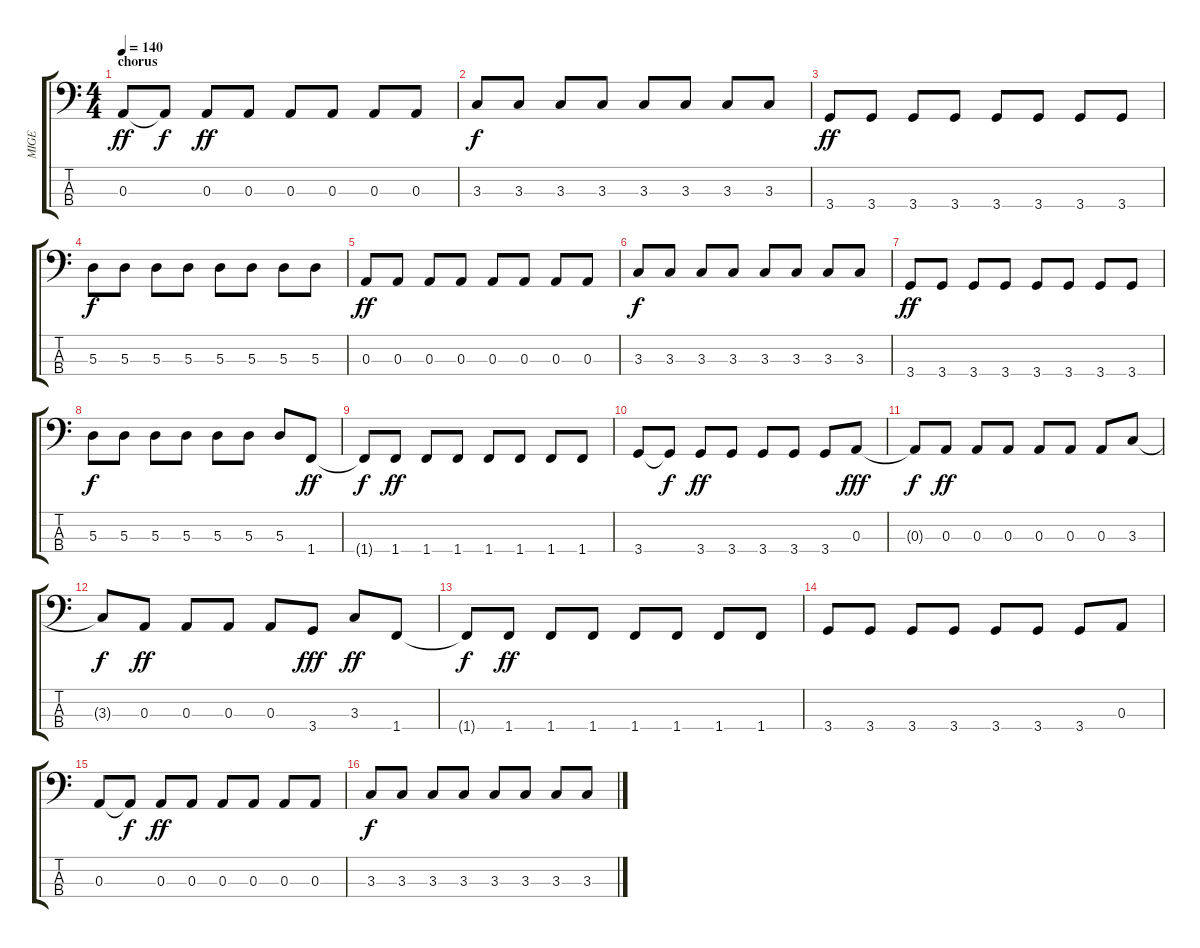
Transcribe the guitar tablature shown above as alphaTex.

\track ("MIGE" "MIGE") {instrument electricbassfinger}
\staff {score tabs}
\tuning (G2 D2 A1 E1) {hide}
\ts (4 4)
\section ("" "chorus")
\tempo 140
\clef f4
\ks c
0.3.8{dy ff} 0.3{t}.8{dy f} 0.3.8{dy ff} 0.3.8 0.3.8 0.3.8 0.3.8 0.3.8 |
3.3.8{dy f} 3.3.8 3.3.8 3.3.8 3.3.8 3.3.8 3.3.8 3.3.8 |
3.4.8{dy ff} 3.4.8 3.4.8 3.4.8 3.4.8 3.4.8 3.4.8 3.4.8 |
5.3.8{dy f} 5.3.8 5.3.8 5.3.8 5.3.8 5.3.8 5.3.8 5.3.8 |
0.3.8{dy ff} 0.3.8 0.3.8 0.3.8 0.3.8 0.3.8 0.3.8 0.3.8 |
3.3.8{dy f} 3.3.8 3.3.8 3.3.8 3.3.8 3.3.8 3.3.8 3.3.8 |
3.4.8{dy ff} 3.4.8 3.4.8 3.4.8 3.4.8 3.4.8 3.4.8 3.4.8 |
5.3.8{dy f} 5.3.8 5.3.8 5.3.8 5.3.8 5.3.8 5.3.8 1.4.8{dy ff} |
1.4{t}.8{dy f} 1.4.8{dy ff} 1.4.8 1.4.8 1.4.8 1.4.8 1.4.8 1.4.8 |
3.4.8 3.4{t}.8{dy f} 3.4.8{dy ff} 3.4.8 3.4.8 3.4.8 3.4.8 0.3.8{dy fff} |
0.3{t}.8{dy f} 0.3.8{dy ff} 0.3.8 0.3.8 0.3.8 0.3.8 0.3.8 3.3.8 |
3.3{t}.8{dy f} 0.3.8{dy ff} 0.3.8 0.3.8 0.3.8 3.4.8{dy fff} 3.3.8{dy ff} 1.4.8 |
1.4{t}.8{dy f} 1.4.8{dy ff} 1.4.8 1.4.8 1.4.8 1.4.8 1.4.8 1.4.8 |
3.4.8 3.4.8 3.4.8 3.4.8 3.4.8 3.4.8 3.4.8 0.3.8 |
0.3.8 0.3{t}.8{dy f} 0.3.8{dy ff} 0.3.8 0.3.8 0.3.8 0.3.8 0.3.8 |
3.3.8{dy f} 3.3.8 3.3.8 3.3.8 3.3.8 3.3.8 3.3.8 3.3.8
